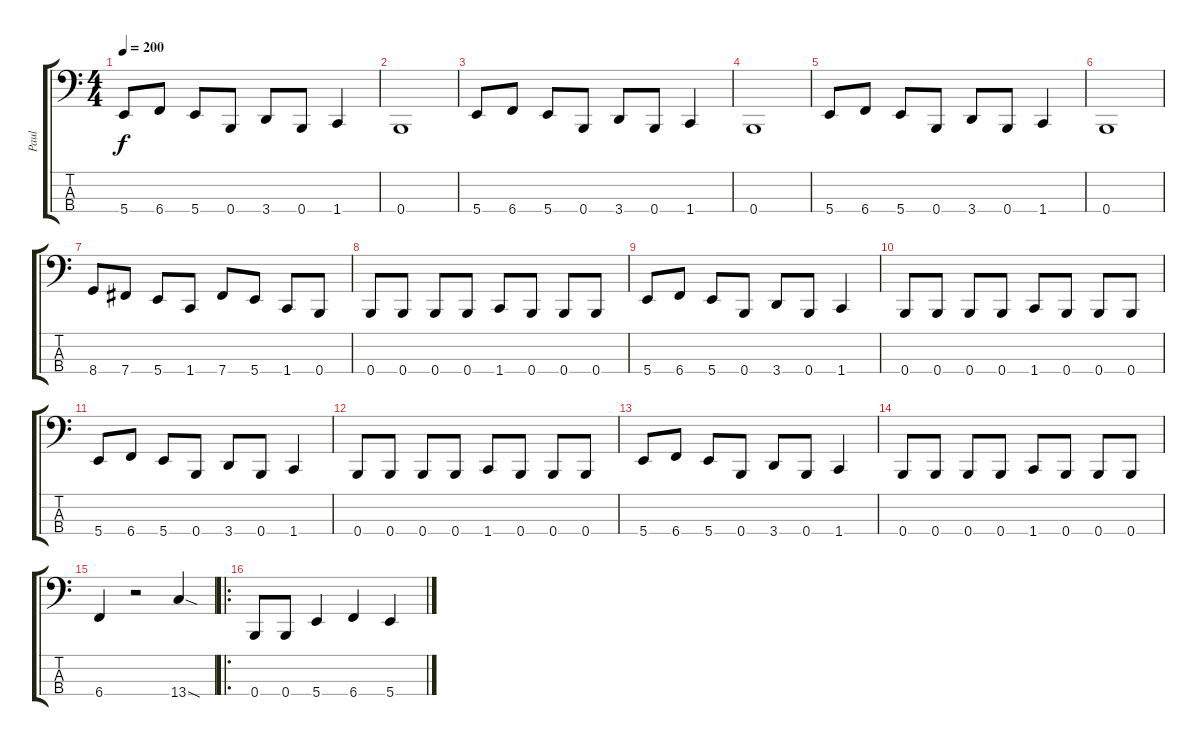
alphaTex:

\track ("Paul" "Paul") {instrument electricbasspick}
\staff {score tabs}
\tuning (E2 B1 Gb1 B0) {hide}
\ts (4 4)
\tempo 200
\clef f4
\ks c
5.4.8{dy f} 6.4.8 5.4.8 0.4.8 3.4.8 0.4.8 1.4.4 |
0.4.1 |
5.4.8 6.4.8 5.4.8 0.4.8 3.4.8 0.4.8 1.4.4 |
0.4.1 |
5.4.8 6.4.8 5.4.8 0.4.8 3.4.8 0.4.8 1.4.4 |
0.4.1 |
8.4.8 7.4.8 5.4.8 1.4.8 7.4.8 5.4.8 1.4.8 0.4.8 |
0.4.8 0.4.8 0.4.8 0.4.8 1.4.8 0.4.8 0.4.8 0.4.8 |
5.4.8 6.4.8 5.4.8 0.4.8 3.4.8 0.4.8 1.4.4 |
0.4.8 0.4.8 0.4.8 0.4.8 1.4.8 0.4.8 0.4.8 0.4.8 |
5.4.8 6.4.8 5.4.8 0.4.8 3.4.8 0.4.8 1.4.4 |
0.4.8 0.4.8 0.4.8 0.4.8 1.4.8 0.4.8 0.4.8 0.4.8 |
5.4.8 6.4.8 5.4.8 0.4.8 3.4.8 0.4.8 1.4.4 |
0.4.8 0.4.8 0.4.8 0.4.8 1.4.8 0.4.8 0.4.8 0.4.8 |
6.4.4 r.2 13.4{sod}.4 |
\ro
0.4.8 0.4.8 5.4.4 6.4.4 5.4.4
